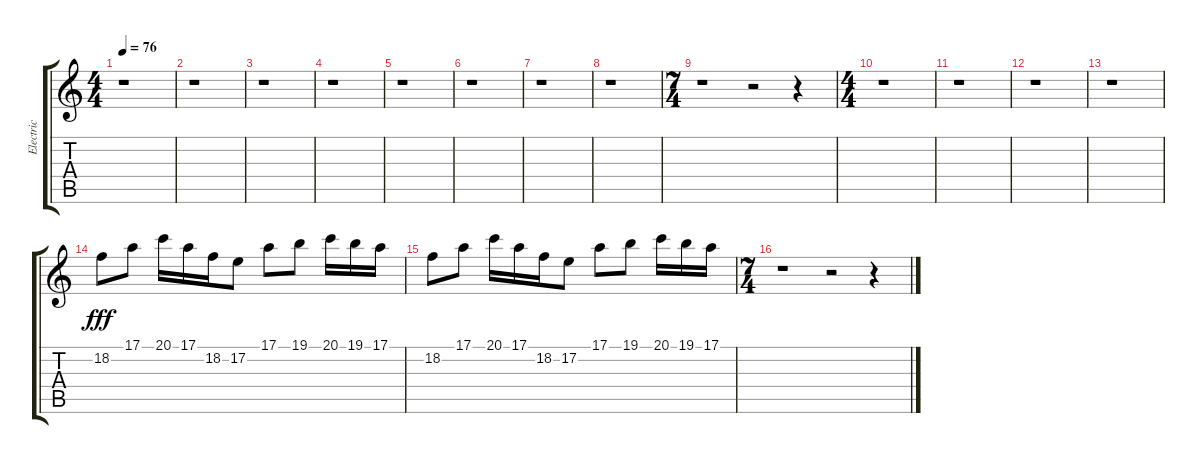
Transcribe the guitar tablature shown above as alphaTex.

\track ("Electric " "Electric ") {instrument electricgrandpiano}
\staff {score tabs}
\tuning (E4 B3 G3 D3 A2 E2) {hide}
\ts (4 4)
\tempo 76
\clef g2
\ks c
r.1{dy fff} |
r.1 |
r.1 |
r.1 |
r.1 |
r.1 |
r.1 |
r.1 |
\ts (7 4)
r.1 r.2 r.4 |
\ts (4 4)
r.1 |
r.1 |
r.1 |
r.1 |
18.2.8{volume 16 instrument electricgrandpiano} 17.1.8 20.1.16 17.1.16 18.2.16 17.2.8 17.1.8 19.1.8 20.1.16 19.1.16 17.1.16 |
18.2.8 17.1.8 20.1.16 17.1.16 18.2.16 17.2.8 17.1.8 19.1.8 20.1.16 19.1.16 17.1.16 |
\ts (7 4)
r.1 r.2 r.4
